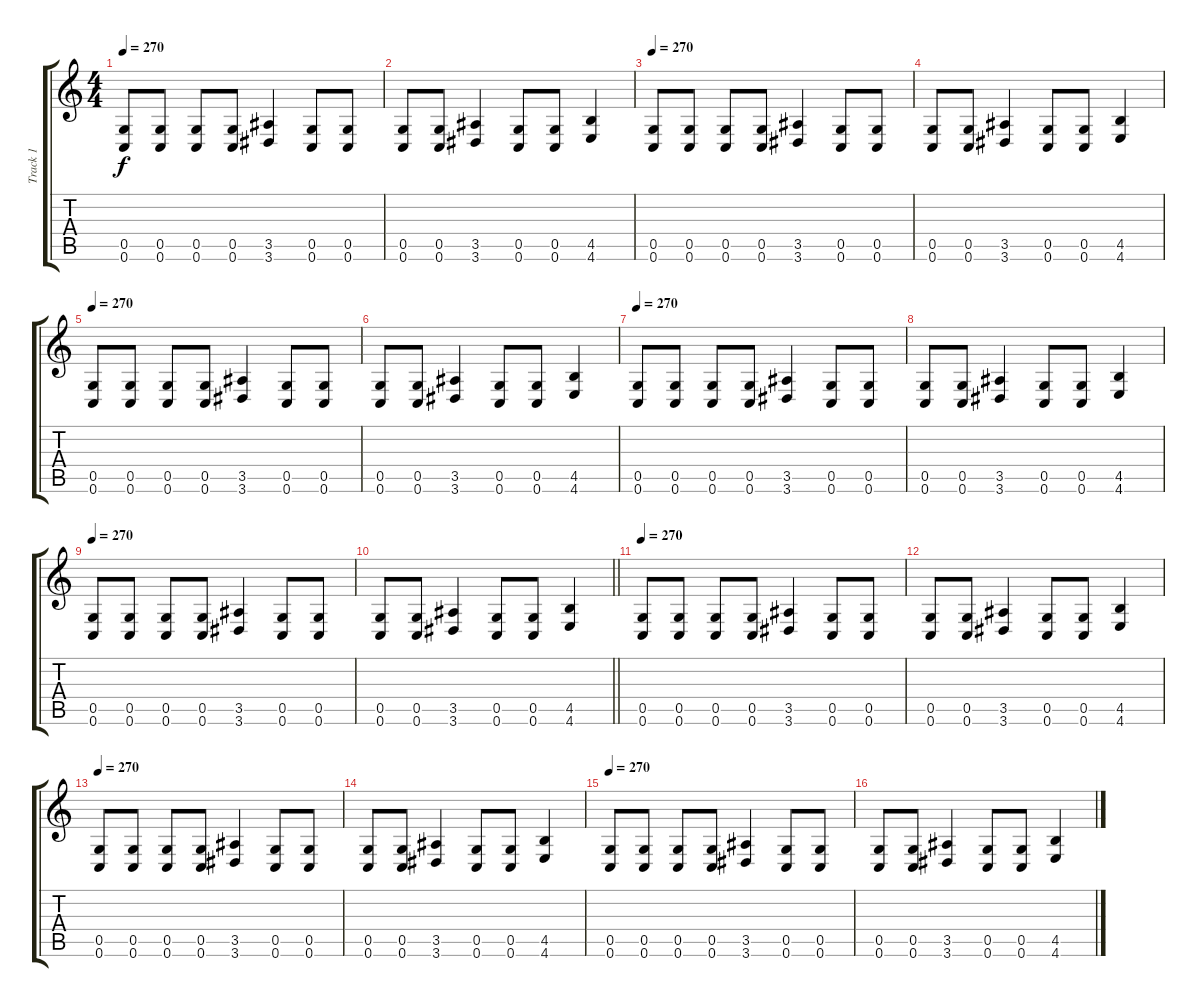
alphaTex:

\track ("Track 1" "Track 1") {instrument distortionguitar}
\staff {score tabs}
\tuning (D4 A3 F3 C3 G2 C2) {hide}
\ts (4 4)
\tempo 270
\clef g2
\ks c
(0.5 0.6).8{dy f} (0.5 0.6).8 (0.5 0.6).8 (0.5 0.6).8 (3.5 3.6).4 (0.5 0.6).8 (0.5 0.6).8 |
(0.5 0.6).8 (0.5 0.6).8 (3.5 3.6).4 (0.5 0.6).8 (0.5 0.6).8 (4.5 4.6).4 |
\tempo 270
(0.5 0.6).8 (0.5 0.6).8 (0.5 0.6).8 (0.5 0.6).8 (3.5 3.6).4 (0.5 0.6).8 (0.5 0.6).8 |
(0.5 0.6).8 (0.5 0.6).8 (3.5 3.6).4 (0.5 0.6).8 (0.5 0.6).8 (4.5 4.6).4 |
\tempo 270
(0.5 0.6).8 (0.5 0.6).8 (0.5 0.6).8 (0.5 0.6).8 (3.5 3.6).4 (0.5 0.6).8 (0.5 0.6).8 |
(0.5 0.6).8 (0.5 0.6).8 (3.5 3.6).4 (0.5 0.6).8 (0.5 0.6).8 (4.5 4.6).4 |
\tempo 270
(0.5 0.6).8 (0.5 0.6).8 (0.5 0.6).8 (0.5 0.6).8 (3.5 3.6).4 (0.5 0.6).8 (0.5 0.6).8 |
(0.5 0.6).8 (0.5 0.6).8 (3.5 3.6).4 (0.5 0.6).8 (0.5 0.6).8 (4.5 4.6).4 |
\tempo 270
(0.5 0.6).8 (0.5 0.6).8 (0.5 0.6).8 (0.5 0.6).8 (3.5 3.6).4 (0.5 0.6).8 (0.5 0.6).8 |
\barLineRight lightlight
(0.5 0.6).8 (0.5 0.6).8 (3.5 3.6).4 (0.5 0.6).8 (0.5 0.6).8 (4.5 4.6).4 |
\tempo 270
(0.5 0.6).8 (0.5 0.6).8 (0.5 0.6).8 (0.5 0.6).8 (3.5 3.6).4 (0.5 0.6).8 (0.5 0.6).8 |
(0.5 0.6).8 (0.5 0.6).8 (3.5 3.6).4 (0.5 0.6).8 (0.5 0.6).8 (4.5 4.6).4 |
\tempo 270
(0.5 0.6).8 (0.5 0.6).8 (0.5 0.6).8 (0.5 0.6).8 (3.5 3.6).4 (0.5 0.6).8 (0.5 0.6).8 |
(0.5 0.6).8 (0.5 0.6).8 (3.5 3.6).4 (0.5 0.6).8 (0.5 0.6).8 (4.5 4.6).4 |
\tempo 270
(0.5 0.6).8 (0.5 0.6).8 (0.5 0.6).8 (0.5 0.6).8 (3.5 3.6).4 (0.5 0.6).8 (0.5 0.6).8 |
(0.5 0.6).8 (0.5 0.6).8 (3.5 3.6).4 (0.5 0.6).8 (0.5 0.6).8 (4.5 4.6).4
